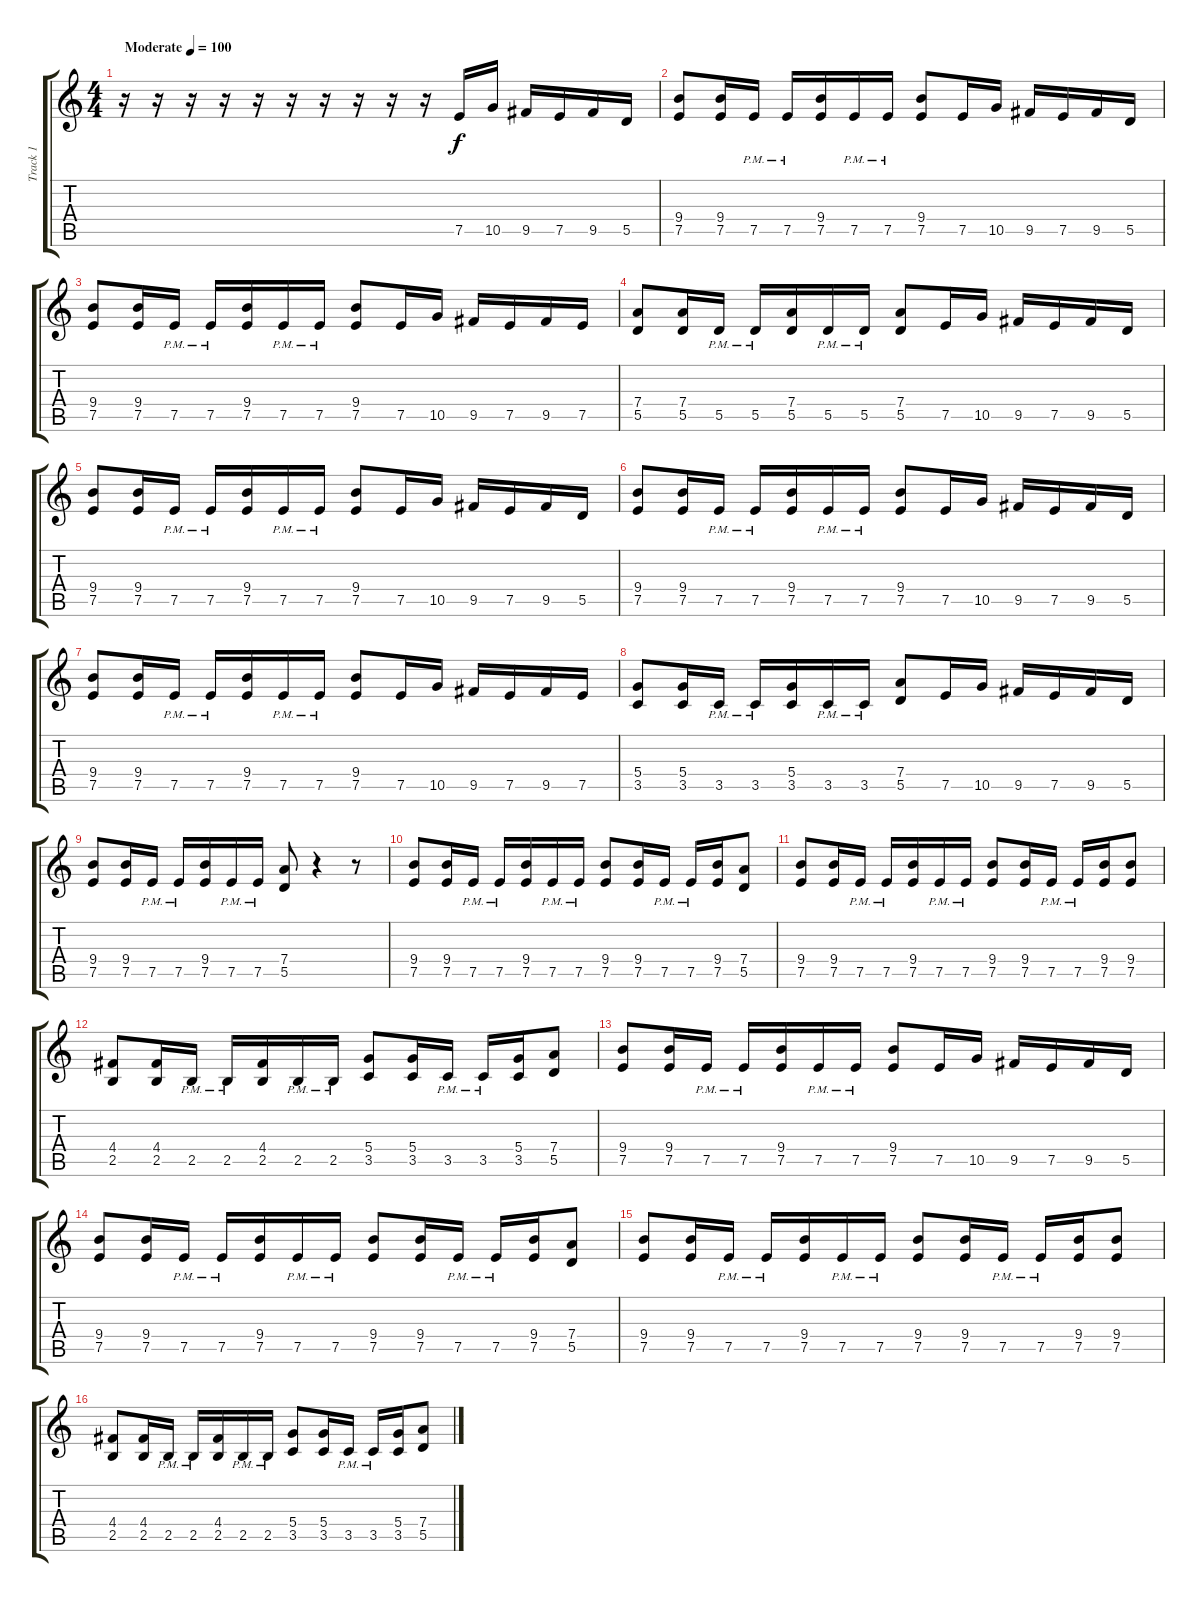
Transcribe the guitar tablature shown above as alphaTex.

\track ("Track 1" "Track 1") {instrument distortionguitar}
\staff {score tabs}
\tuning (E4 B3 G3 D3 A2 E2) {hide}
\ts (4 4)
\tempo (100 "Moderate")
\clef g2
\ks c
r.16{dy f instrument distortionguitar} r.16 r.16 r.16 r.16 r.16 r.16 r.16 r.16 r.16 7.5.16 10.5.16 9.5.16 7.5.16 9.5.16 5.5.16 |
(9.4 7.5).8 (9.4 7.5).16 7.5{pm}.16 7.5{pm}.16 (9.4 7.5).16 7.5{pm}.16 7.5{pm}.16 (9.4 7.5).8 7.5.16 10.5.16 9.5.16 7.5.16 9.5.16 5.5.16 |
(9.4 7.5).8 (9.4 7.5).16 7.5{pm}.16 7.5{pm}.16 (9.4 7.5).16 7.5{pm}.16 7.5{pm}.16 (9.4 7.5).8 7.5.16 10.5.16 9.5.16 7.5.16 9.5.16 7.5.16 |
(7.4 5.5).8 (7.4 5.5).16 5.5{pm}.16 5.5{pm}.16 (7.4 5.5).16 5.5{pm}.16 5.5{pm}.16 (7.4 5.5).8 7.5.16 10.5.16 9.5.16 7.5.16 9.5.16 5.5.16 |
(9.4 7.5).8 (9.4 7.5).16 7.5{pm}.16 7.5{pm}.16 (9.4 7.5).16 7.5{pm}.16 7.5{pm}.16 (9.4 7.5).8 7.5.16 10.5.16 9.5.16 7.5.16 9.5.16 5.5.16 |
(9.4 7.5).8 (9.4 7.5).16 7.5{pm}.16 7.5{pm}.16 (9.4 7.5).16 7.5{pm}.16 7.5{pm}.16 (9.4 7.5).8 7.5.16 10.5.16 9.5.16 7.5.16 9.5.16 5.5.16 |
(9.4 7.5).8 (9.4 7.5).16 7.5{pm}.16 7.5{pm}.16 (9.4 7.5).16 7.5{pm}.16 7.5{pm}.16 (9.4 7.5).8 7.5.16 10.5.16 9.5.16 7.5.16 9.5.16 7.5.16 |
(5.4 3.5).8 (5.4 3.5).16 3.5{pm}.16 3.5{pm}.16 (5.4 3.5).16 3.5{pm}.16 3.5{pm}.16 (7.4 5.5).8 7.5.16 10.5.16 9.5.16 7.5.16 9.5.16 5.5.16 |
(9.4 7.5).8 (9.4 7.5).16 7.5{pm}.16 7.5{pm}.16 (9.4 7.5).16 7.5{pm}.16 7.5{pm}.16 (7.4 5.5).8 r.4 r.8 |
(9.4 7.5).8 (9.4 7.5).16 7.5{pm}.16 7.5{pm}.16 (9.4 7.5).16 7.5{pm}.16 7.5{pm}.16 (9.4 7.5).8 (9.4 7.5).16 7.5{pm}.16 7.5{pm}.16 (9.4 7.5).16 (7.4 5.5).8 |
(9.4 7.5).8 (9.4 7.5).16 7.5{pm}.16 7.5{pm}.16 (9.4 7.5).16 7.5{pm}.16 7.5{pm}.16 (9.4 7.5).8 (9.4 7.5).16 7.5{pm}.16 7.5{pm}.16 (9.4 7.5).16 (9.4 7.5).8 |
(4.4 2.5).8 (4.4 2.5).16 2.5{pm}.16 2.5{pm}.16 (4.4 2.5).16 2.5{pm}.16 2.5{pm}.16 (5.4 3.5).8 (5.4 3.5).16 3.5{pm}.16 3.5{pm}.16 (5.4 3.5).16 (7.4 5.5).8 |
(9.4 7.5).8 (9.4 7.5).16 7.5{pm}.16 7.5{pm}.16 (9.4 7.5).16 7.5{pm}.16 7.5{pm}.16 (9.4 7.5).8 7.5.16 10.5.16 9.5.16 7.5.16 9.5.16 5.5.16 |
(9.4 7.5).8 (9.4 7.5).16 7.5{pm}.16 7.5{pm}.16 (9.4 7.5).16 7.5{pm}.16 7.5{pm}.16 (9.4 7.5).8 (9.4 7.5).16 7.5{pm}.16 7.5{pm}.16 (9.4 7.5).16 (7.4 5.5).8 |
(9.4 7.5).8 (9.4 7.5).16 7.5{pm}.16 7.5{pm}.16 (9.4 7.5).16 7.5{pm}.16 7.5{pm}.16 (9.4 7.5).8 (9.4 7.5).16 7.5{pm}.16 7.5{pm}.16 (9.4 7.5).16 (9.4 7.5).8 |
(4.4 2.5).8 (4.4 2.5).16 2.5{pm}.16 2.5{pm}.16 (4.4 2.5).16 2.5{pm}.16 2.5{pm}.16 (5.4 3.5).8 (5.4 3.5).16 3.5{pm}.16 3.5{pm}.16 (5.4 3.5).16 (7.4 5.5).8
